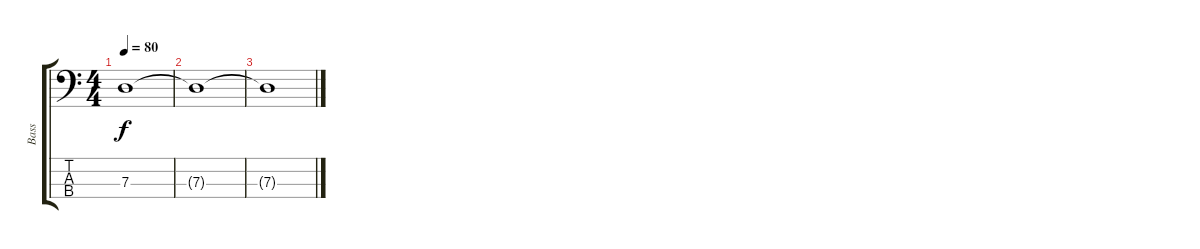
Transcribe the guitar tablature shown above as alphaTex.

\track ("Bass" "Bass") {instrument electricbasspick}
\staff {score tabs}
\tuning (F2 C2 G1 D1) {hide}
\ts (4 4)
\tempo 80
\clef f4
\ks c
7.3.1{dy f} |
7.3{t}.1 |
7.3{t}.1
